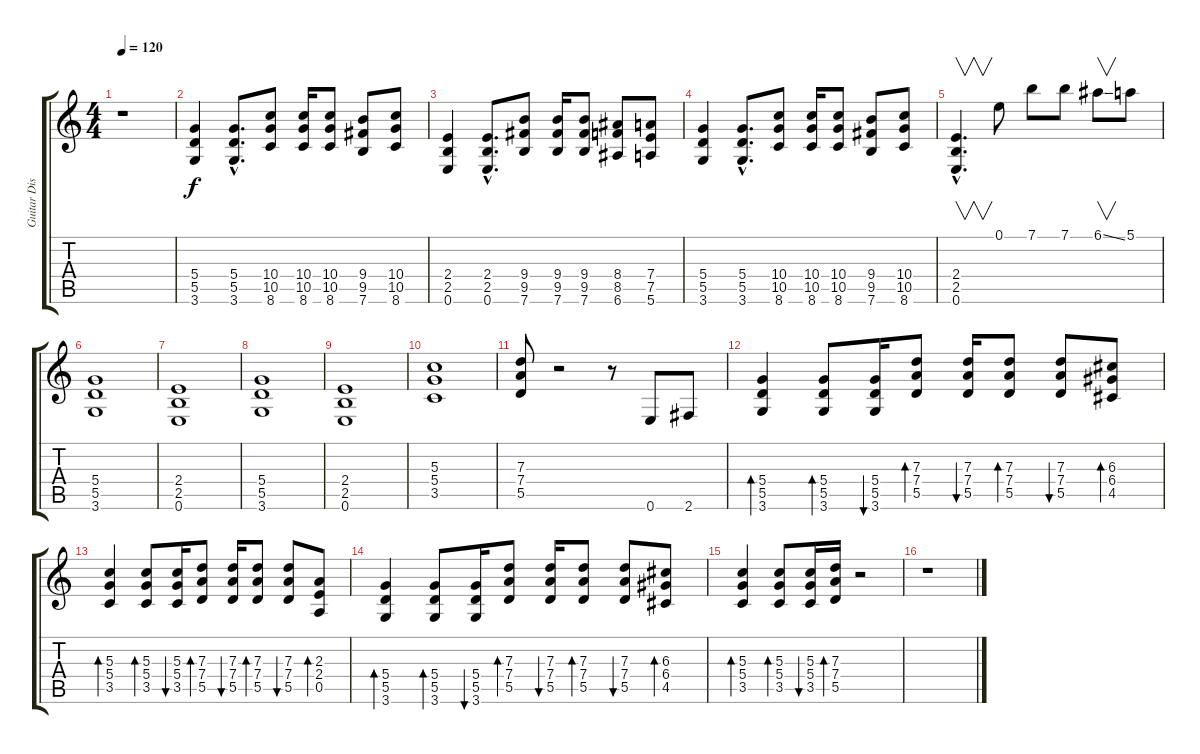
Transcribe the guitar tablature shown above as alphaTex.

\track ("Guitar Dist." "Guitar Dis") {instrument distortionguitar}
\staff {score tabs}
\tuning (E4 B3 G3 D3 A2 E2) {hide}
\ts (4 4)
\tempo 120
\clef g2
\ks c
r.1{dy f} |
(5.4 5.5 3.6).4 (5.4{hac} 5.5{hac} 3.6{hac}).8{d} (10.4 10.5 8.6).8 (10.4 10.5 8.6).16 (10.4 10.5 8.6).8 (9.4 9.5 7.6).8 (10.4 10.5 8.6).8 |
(2.4 2.5 0.6).4 (2.4{hac} 2.5{hac} 0.6{hac}).8{d} (9.4 9.5 7.6).8 (9.4 9.5 7.6).16 (9.4 9.5 7.6).8 (8.4 8.5 6.6).8 (7.4 7.5 5.6).8 |
(5.4 5.5 3.6).4 (5.4{hac} 5.5{hac} 3.6{hac}).8{d} (10.4 10.5 8.6).8 (10.4 10.5 8.6).16 (10.4 10.5 8.6).8 (9.4 9.5 7.6).8 (10.4 10.5 8.6).8 |
(2.4{hac} 2.5{hac} 0.6{hac}).4{v d} 0.1.8 7.1.8 7.1.8 6.1{ss}.8{v} 5.1.8 |
(5.4 5.5 3.6).1 |
(2.4 2.5 0.6).1 |
(5.4 5.5 3.6).1 |
(2.4 2.5 0.6).1 |
(5.3 5.4 3.5).1 |
(7.3 7.4 5.5).8 r.2 r.8 0.6.8 2.6.8 |
(5.4 5.5 3.6).4{bd 120} (5.4 5.5 3.6).8{bd 120} (5.4 5.5 3.6).16{bu 120} (7.3 7.4 5.5).8{bd 120} (7.3 7.4 5.5).16{bu 120} (7.3 7.4 5.5).8{bd 120} (7.3 7.4 5.5).8{bu 120} (6.3 6.4 4.5).8{bd 120} |
(5.3 5.4 3.5).4{bd 120} (5.3 5.4 3.5).8{bd 120} (5.3 5.4 3.5).16{bu 120} (7.3 7.4 5.5).8{bd 120} (7.3 7.4 5.5).16{bu 120} (7.3 7.4 5.5).8{bd 120} (7.3 7.4 5.5).8{bu 120} (2.3 2.4 0.5).8{bd 120} |
(5.4 5.5 3.6).4{bd 120} (5.4 5.5 3.6).8{bd 120} (5.4 5.5 3.6).16{bu 120} (7.3 7.4 5.5).8{bd 120} (7.3 7.4 5.5).16{bu 120} (7.3 7.4 5.5).8{bd 120} (7.3 7.4 5.5).8{bu 120} (6.3 6.4 4.5).8{bd 120} |
(5.3 5.4 3.5).4{bd 60} (5.3 5.4 3.5).8{bd 60} (5.3 5.4 3.5).16{bu 60} (7.3 7.4 5.5).16{bd 60} r.2 |
r.1
